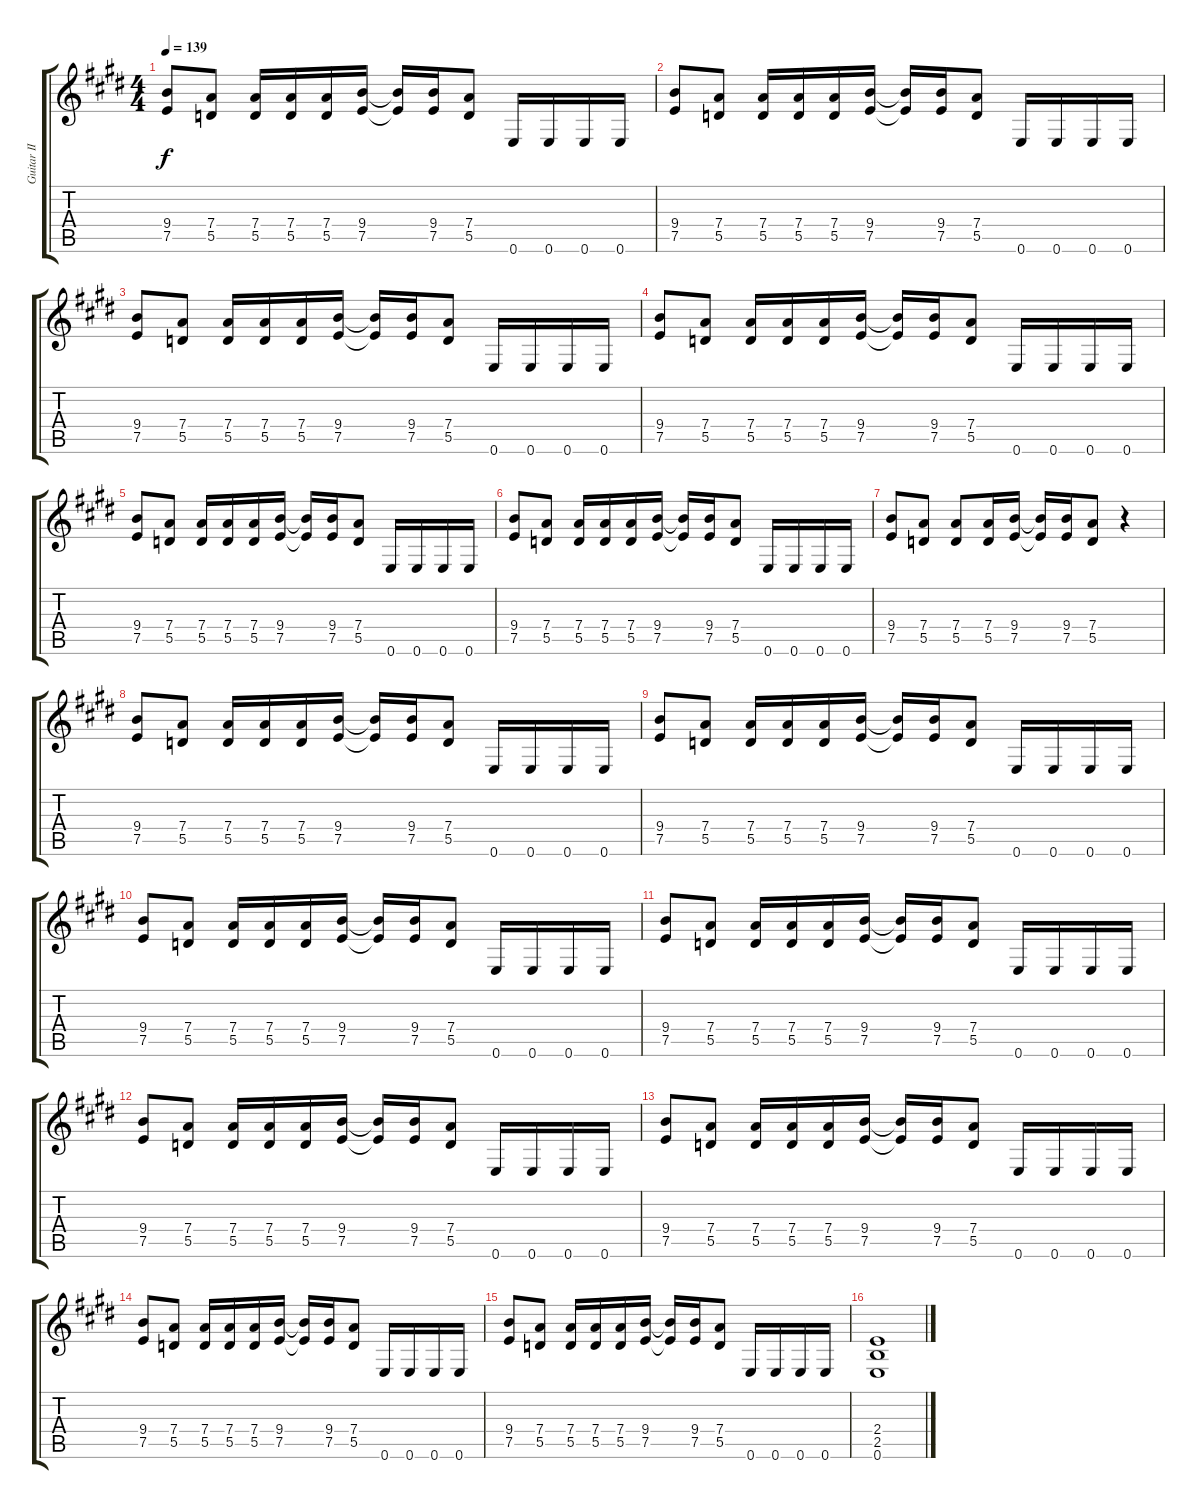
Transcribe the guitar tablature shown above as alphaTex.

\track ("Guitar II" "Guitar II") {instrument distortionguitar}
\staff {score tabs}
\tuning (E4 B3 G3 D3 A2 E2) {hide}
\ts (4 4)
\tempo 139
\clef g2
\ks e
(9.4 7.5).8{dy f} (7.4 5.5).8 (7.4 5.5).16 (7.4 5.5).16 (7.4 5.5).16 (9.4 7.5).16 (9.4{t} 7.5{t}).16 (9.4 7.5).16 (7.4 5.5).8 0.6.16 0.6.16 0.6.16 0.6.16 |
(9.4 7.5).8 (7.4 5.5).8 (7.4 5.5).16 (7.4 5.5).16 (7.4 5.5).16 (9.4 7.5).16 (9.4{t} 7.5{t}).16 (9.4 7.5).16 (7.4 5.5).8 0.6.16 0.6.16 0.6.16 0.6.16 |
(9.4 7.5).8 (7.4 5.5).8 (7.4 5.5).16 (7.4 5.5).16 (7.4 5.5).16 (9.4 7.5).16 (9.4{t} 7.5{t}).16 (9.4 7.5).16 (7.4 5.5).8 0.6.16 0.6.16 0.6.16 0.6.16 |
(9.4 7.5).8 (7.4 5.5).8 (7.4 5.5).16 (7.4 5.5).16 (7.4 5.5).16 (9.4 7.5).16 (9.4{t} 7.5{t}).16 (9.4 7.5).16 (7.4 5.5).8 0.6.16 0.6.16 0.6.16 0.6.16 |
(9.4 7.5).8 (7.4 5.5).8 (7.4 5.5).16 (7.4 5.5).16 (7.4 5.5).16 (9.4 7.5).16 (9.4{t} 7.5{t}).16 (9.4 7.5).16 (7.4 5.5).8 0.6.16 0.6.16 0.6.16 0.6.16 |
(9.4 7.5).8 (7.4 5.5).8 (7.4 5.5).16 (7.4 5.5).16 (7.4 5.5).16 (9.4 7.5).16 (9.4{t} 7.5{t}).16 (9.4 7.5).16 (7.4 5.5).8 0.6.16 0.6.16 0.6.16 0.6.16 |
(9.4 7.5).8 (7.4 5.5).8 (7.4 5.5).8 (7.4 5.5).16 (9.4 7.5).16 (9.4{t} 7.5{t}).16 (9.4 7.5).16 (7.4 5.5).8 r.4 |
(9.4 7.5).8 (7.4 5.5).8 (7.4 5.5).16 (7.4 5.5).16 (7.4 5.5).16 (9.4 7.5).16 (9.4{t} 7.5{t}).16 (9.4 7.5).16 (7.4 5.5).8 0.6.16 0.6.16 0.6.16 0.6.16 |
(9.4 7.5).8 (7.4 5.5).8 (7.4 5.5).16 (7.4 5.5).16 (7.4 5.5).16 (9.4 7.5).16 (9.4{t} 7.5{t}).16 (9.4 7.5).16 (7.4 5.5).8 0.6.16 0.6.16 0.6.16 0.6.16 |
(9.4 7.5).8 (7.4 5.5).8 (7.4 5.5).16 (7.4 5.5).16 (7.4 5.5).16 (9.4 7.5).16 (9.4{t} 7.5{t}).16 (9.4 7.5).16 (7.4 5.5).8 0.6.16 0.6.16 0.6.16 0.6.16 |
(9.4 7.5).8 (7.4 5.5).8 (7.4 5.5).16 (7.4 5.5).16 (7.4 5.5).16 (9.4 7.5).16 (9.4{t} 7.5{t}).16 (9.4 7.5).16 (7.4 5.5).8 0.6.16 0.6.16 0.6.16 0.6.16 |
(9.4 7.5).8 (7.4 5.5).8 (7.4 5.5).16 (7.4 5.5).16 (7.4 5.5).16 (9.4 7.5).16 (9.4{t} 7.5{t}).16 (9.4 7.5).16 (7.4 5.5).8 0.6.16 0.6.16 0.6.16 0.6.16 |
(9.4 7.5).8 (7.4 5.5).8 (7.4 5.5).16 (7.4 5.5).16 (7.4 5.5).16 (9.4 7.5).16 (9.4{t} 7.5{t}).16 (9.4 7.5).16 (7.4 5.5).8 0.6.16 0.6.16 0.6.16 0.6.16 |
(9.4 7.5).8 (7.4 5.5).8 (7.4 5.5).16 (7.4 5.5).16 (7.4 5.5).16 (9.4 7.5).16 (9.4{t} 7.5{t}).16 (9.4 7.5).16 (7.4 5.5).8 0.6.16 0.6.16 0.6.16 0.6.16 |
(9.4 7.5).8 (7.4 5.5).8 (7.4 5.5).16 (7.4 5.5).16 (7.4 5.5).16 (9.4 7.5).16 (9.4{t} 7.5{t}).16 (9.4 7.5).16 (7.4 5.5).8 0.6.16 0.6.16 0.6.16 0.6.16 |
(2.4 2.5 0.6).1
